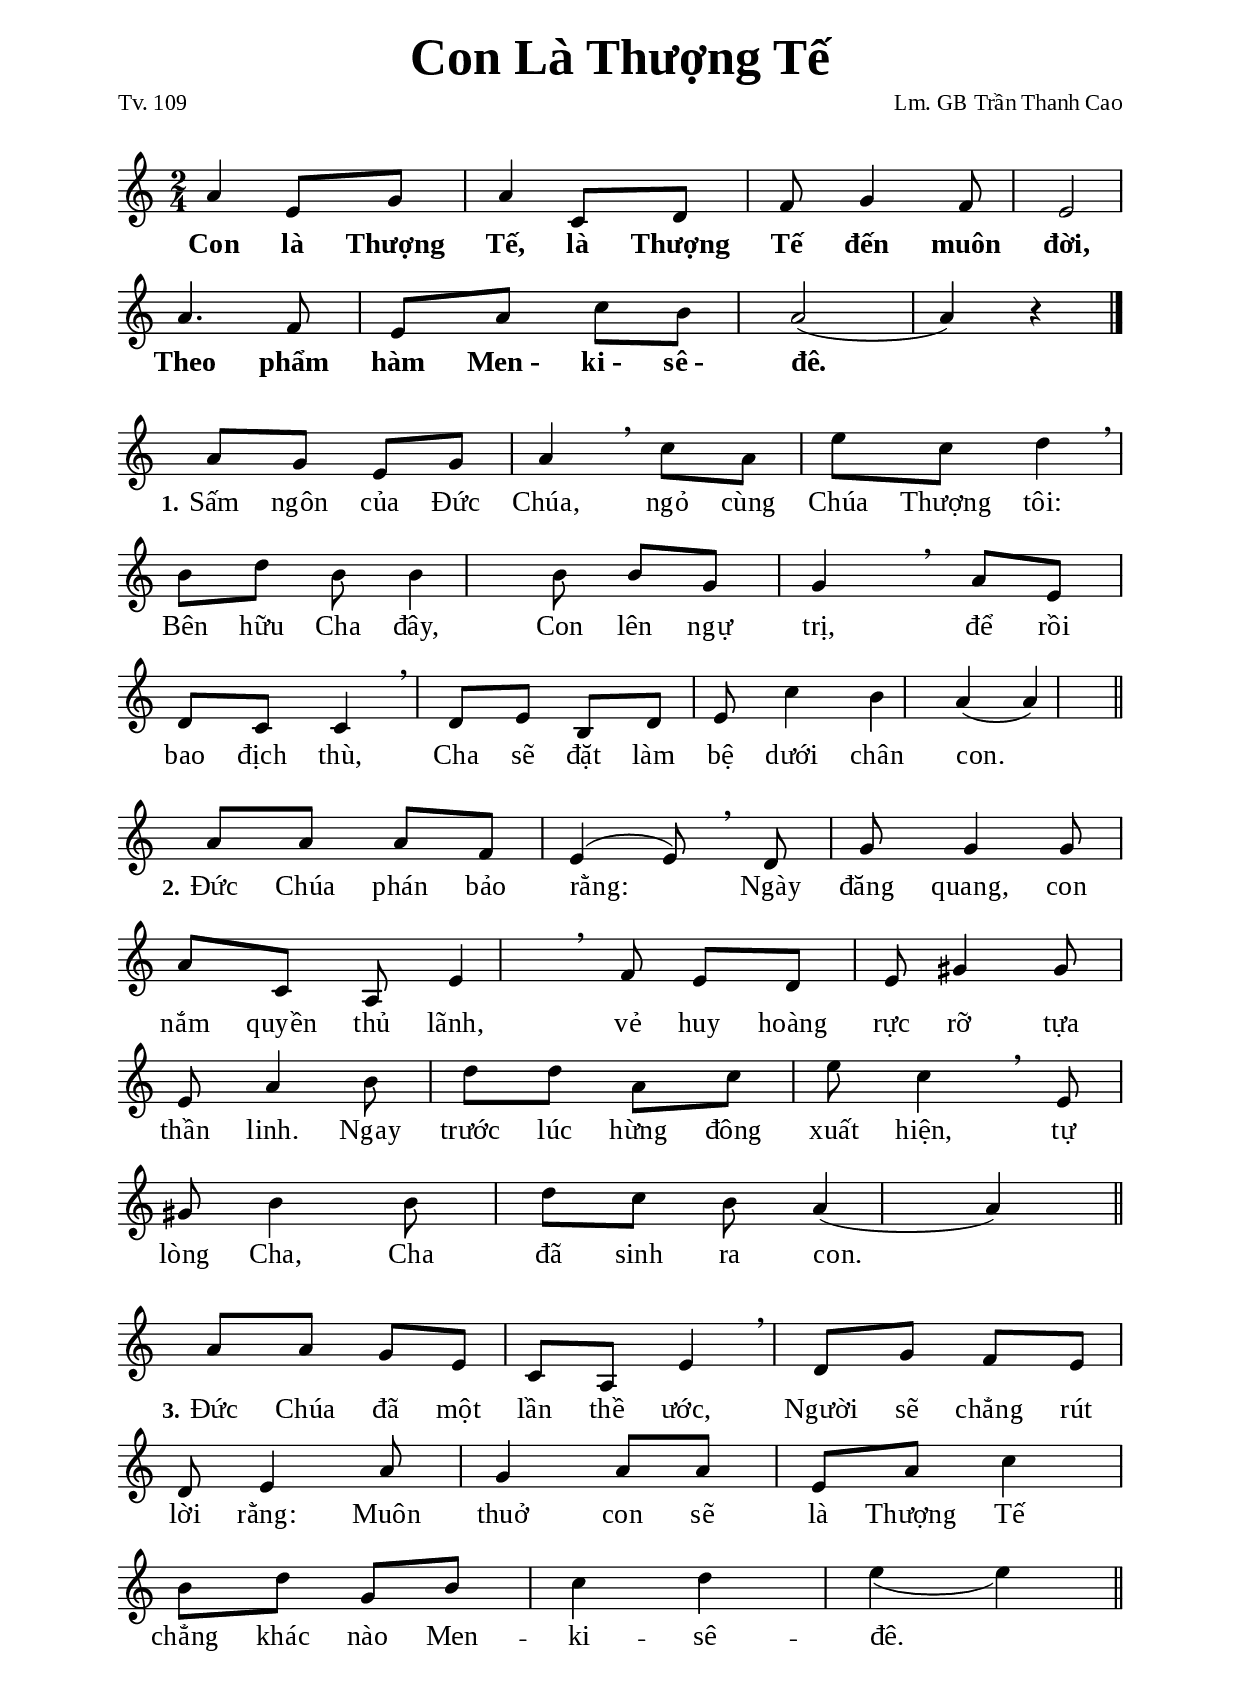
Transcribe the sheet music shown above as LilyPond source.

% Cài đặt chung
\version "2.22.1"
\include "english.ly"

\header {
  title = \markup { \fontsize #3 "Con Là Thượng Tế" }
  poet = "Tv. 109"
  composer = "Lm. GB Trần Thanh Cao"
  arranger = " "
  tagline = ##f
}

% Nhạc điệp khúc
nhacDiepKhuc= \relative c'' {

  a4 e8 g |
  a4 c,8 d |
  f g4 f8 |
  e2 |
  a4. f8 |
  e a c b |
  a2 ( |
  a4) r \bar "|."
}

% Nhạc phiên khúc
nhacPhienKhucMot = \relative c'' {

  a8 g e g a4 \breathe
  c8 a e' c d4 \breathe
  b8 d b b4 b8 b g g4 \breathe
  a8 e d c c4 \breathe
  d8 e b d e c'4 b a (a) \bar "||"
}

nhacPhienKhucHai = \relative c'' {

  a8 a a f e4 ^(e8) \breathe
  d g g4 g8 a c, a e'4 \breathe
  f8 e d e gs4 gs8 e a4
  b8 d d a c e c4 \breathe
  e,8 gs b4 b8 d c b a4 (a) \bar "||"
}

nhacPhienKhucBa = \relative c'' {
 
  a8 a g e c a e'4 \breathe
  d8 g f e d e4
  a8 g4 a8 a e a c4
  b8 d g, b c4 d e _(e) \bar "||"
}

% Lời điệp khúc
loiDiepKhuc = \lyricmode {
   Con là Thượng Tế, là Thượng Tế đến muôn đời,
  Theo phẩm hàm "Men -" "ki -" "sê -" đê.
}

% Lời phiên khúc
loiPhienKhucMot = \lyricmode {
  \set stanza = #"1."
  Sấm ngôn của Đức Chúa, ngỏ cùng Chúa Thượng tôi:
  Bên hữu Cha đây, Con lên ngự trị,
  để rồi bao địch thù, Cha sẽ đặt làm bệ dưới chân con.
}

loiPhienKhucHai = \lyricmode {
  \set stanza = #"2."
  Đức Chúa phán bảo rằng:
  Ngày đăng quang, con nắm quyền thủ lãnh,
  vẻ huy hoàng rực rỡ tựa thần linh.
  Ngay trước lúc hừng đông xuất hiện,
  tự lòng Cha, Cha đã sinh ra con.
}

loiPhienKhucBa = \lyricmode {
  \set stanza = #"3."
  Đức Chúa đã một lần thề ước,
  Người sẽ chẳng rút lời rằng:
  Muôn thuở con sẽ là Thượng Tế
  chẳng khác nào Men -- ki -- sê -- đê.
}


% Dàn trang
\paper {
  #(set-paper-size "a4")
  top-margin = 10\mm
  bottom-margin = 10\mm
  left-margin = 20\mm
  right-margin = 20\mm
  indent = #0
  #(define fonts
    (make-pango-font-tree
      "Liberation Serif"
      "Liberation Serif"
      "Liberation Serif"
      (/ 20 20)))
  page-count = #1
}

% Thiết lập tông và nhịp
TongNhip = { \key c \major \time 2/4 }

\score {
  \new ChoirStaff <<
    \new Staff = diepKhuc \with {
        \consists "Merge_rests_engraver"
        %\magnifyStaff #(magstep +1)
      }
      <<
      \new Voice = beSop {
        \TongNhip \stemNeutral \nhacDiepKhuc
      }
    >>
    \new Lyrics \lyricsto beSop \loiDiepKhuc
  >>
  \layout {
    \override Lyrics.LyricText.font-series = #'bold
    \override Lyrics.LyricText.font-size = #+2
    \override Lyrics.LyricSpace.minimum-distance = #4.0
    \override Score.BarNumber.break-visibility = ##(#f #f #f)
    \override Score.SpacingSpanner.uniform-stretching = ##t
  }
}

\score {
  \new ChoirStaff <<
    \new Staff = phienKhuc \with {
        %\magnifyStaff #(magstep +1)
      }
      <<
      \new Voice = beSop {
        \key c \major \time 2/4 \nhacPhienKhucMot
      }
    >>
    \new Lyrics \lyricsto beSop \loiPhienKhucMot
  >>
  \layout {
    \override Staff.TimeSignature.transparent = ##t
    \override Lyrics.LyricText.font-size = #+2
    \override Lyrics.LyricSpace.minimum-distance = #3.0
    \override Score.BarNumber.break-visibility = ##(#f #f #f)
    \override Score.SpacingSpanner.uniform-stretching = ##t
    \set Score.barAlways = ##t
    \set Score.defaultBarType = ""
  } 
}

\score {
  \new ChoirStaff <<
    \new Staff = phienKhuc \with {
        %\magnifyStaff #(magstep +1)
      }
      <<
      \new Voice = beSop {
        \key c \major \time 2/4 \nhacPhienKhucHai
      }
    >>
    \new Lyrics \lyricsto beSop \loiPhienKhucHai
  >>
  \layout {
    \override Staff.TimeSignature.transparent = ##t
    \override Lyrics.LyricText.font-size = #+2
    \override Lyrics.LyricSpace.minimum-distance = #3.5
    \override Score.BarNumber.break-visibility = ##(#f #f #f)
    \override Score.SpacingSpanner.uniform-stretching = ##t
    \set Score.barAlways = ##t
    \set Score.defaultBarType = ""
  } 
}

\score {
  \new ChoirStaff <<
    \new Staff = phienKhuc \with {
        %\magnifyStaff #(magstep +1)
      }
      <<
      \new Voice = beSop {
        \key c \major \time 2/4 \nhacPhienKhucBa
      }
    >>
    \new Lyrics \lyricsto beSop \loiPhienKhucBa
  >>
  \layout {
    \override Staff.TimeSignature.transparent = ##t
    \override Lyrics.LyricText.font-size = #+2
    \override Lyrics.LyricSpace.minimum-distance = #3.5
    \override Score.BarNumber.break-visibility = ##(#f #f #f)
    \override Score.SpacingSpanner.uniform-stretching = ##t
    \set Score.barAlways = ##t
    \set Score.defaultBarType = ""
  } 
}
